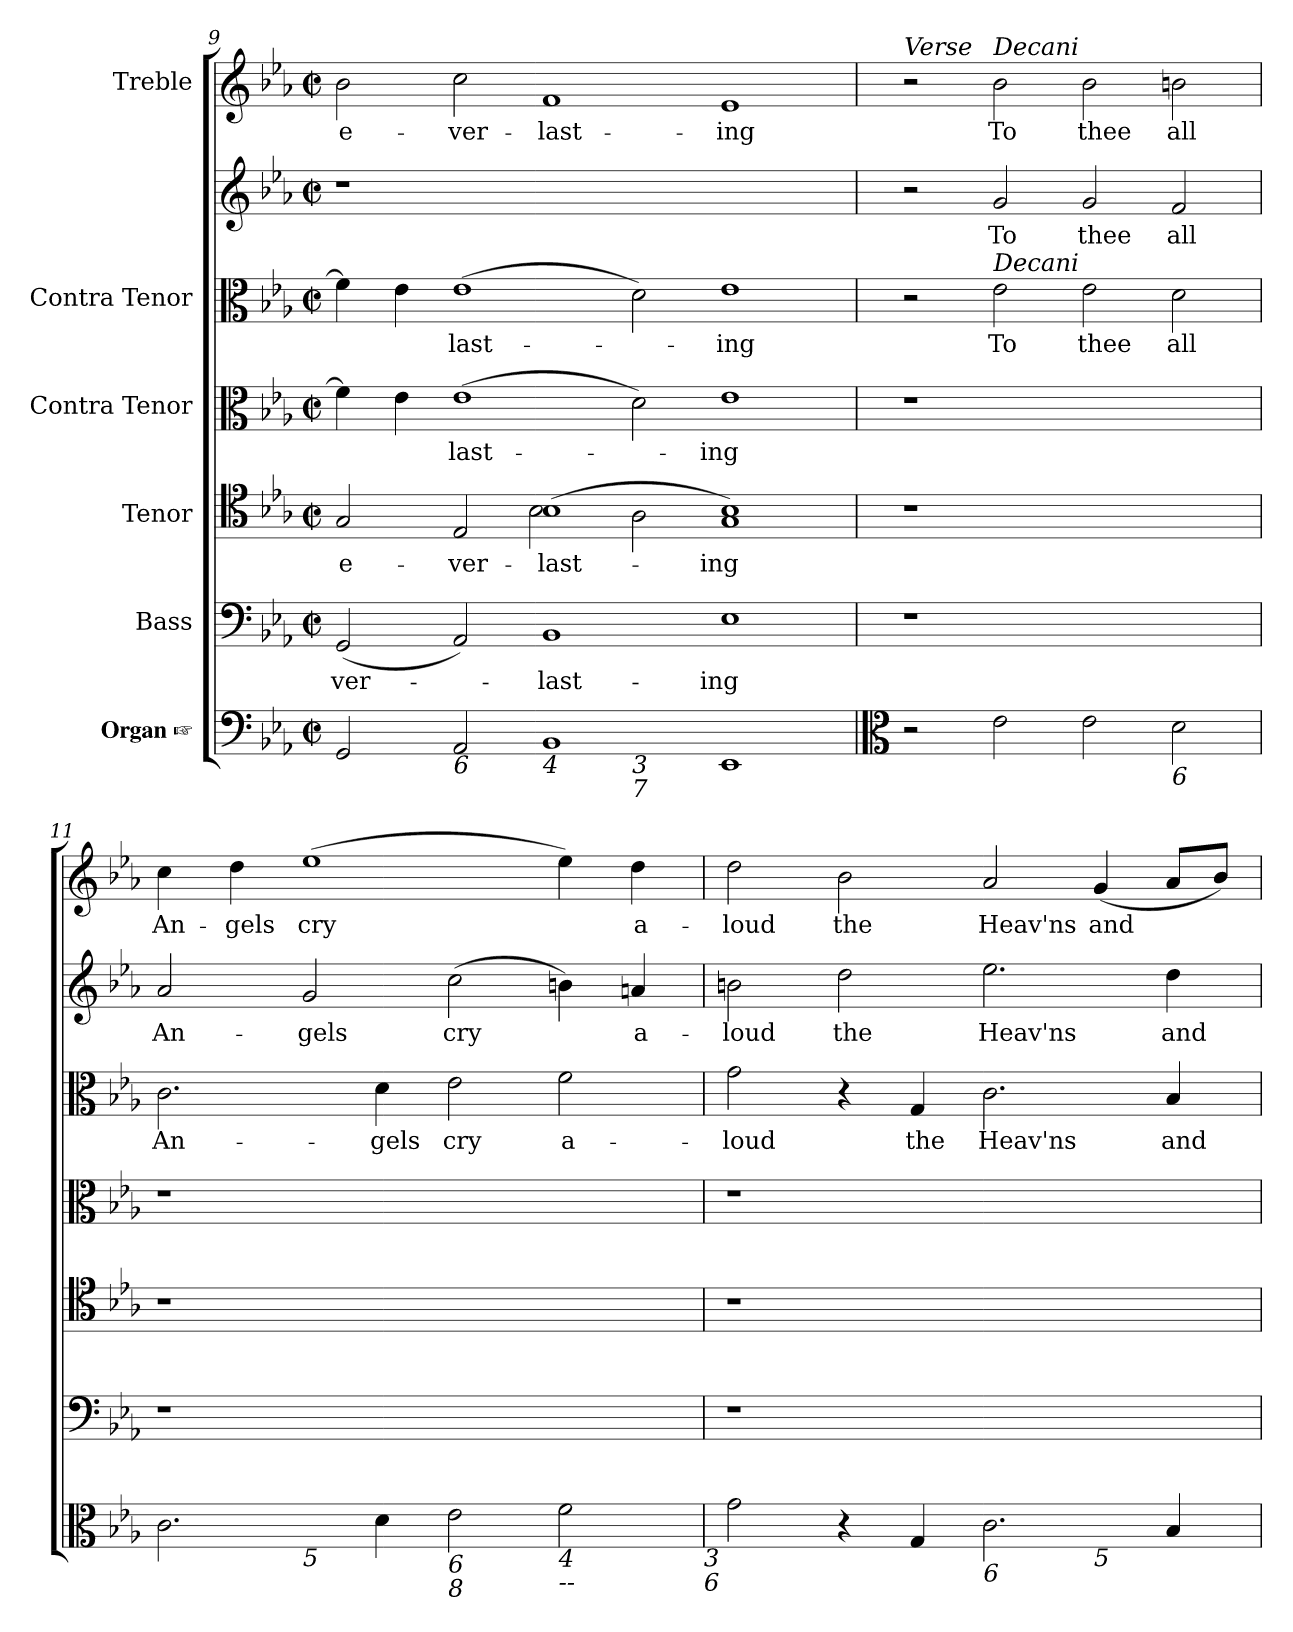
**kern	**kern	**text	**kern	**text	**kern	**text	**kern	**text	**kern	**text	**kern	**text
*part7	*part6	*part6	*part5	*part5	*part4	*part4	*part3	*part3	*part2	*part2	*part1	*part1
*staff7	*staff6	*staff6	*staff5	*staff5	*staff4	*staff4	*staff3	*staff3	*staff2	*staff2	*staff1	*staff1
*I"Organ     ☞	*I"Bass	*	*I"Tenor	*	*I"Contra Tenor	*	*I"Contra Tenor	*	*	*	*I"Treble	*
*clefF4	*clefF4	*	*clefC4	*	*clefC3	*	*clefC3	*	*clefG2	*	*clefG2	*
*k[b-e-a-]	*k[b-e-a-]	*	*k[b-e-a-]	*	*k[b-e-a-]	*	*k[b-e-a-]	*	*k[b-e-a-]	*	*k[b-e-a-]	*
*E-:	*E-:	*	*E-:	*	*E-:	*	*E-:	*	*E-:	*	*E-:	*
*M2/2	*M2/2	*	*M2/2	*	*M2/2	*	*M2/2	*	*M2/2	*	*M2/2	*
*met(c|)	*met(c|)	*	*met(c|)	*	*met(c|)	*	*met(c|)	*	*met(c|)	*	*met(c|)	*
=9	=9	=9	=9	=9	=9	=9	=9	=9	=9	=9	=9	=9
!LO:TX:b:i:t=7	!	!	!	!	!	!	!	!	!	!	!	!
!	!	!LO:LY:b	!	!LO:LY:b	!	!	!	!	!	!	!	!LO:LY:b
*^	*	*	*^	*	*	*	*	*	*	*	*	*
2GG/	1.ryy	(<2GG/	-ver-	2G/	2ryy	e-	4f\]	.	4f\]	.	1r	.	2b-\	e-
.	.	.	.	.	.	.	4e-\	.	4e-\	.	.	.	.	.
!LO:TX:b:i:t=6	!	!	!	!	!	!	!	!	!	!	!	!	!	!
!	!	!	!	!	!	!LO:LY:b	!	!LO:LY:b	!	!LO:LY:b	!	!	!	!LO:LY:b
2AA-/	.	2AA-/)	.	2E-/	2ryy	-ver-	(>1e-	-last-	(>1e-	-last-	.	.	2cc\	-ver-
!LO:TX:b:i:t=4	!	!	!	!	!	!	!	!	!	!	!	!	!	!
!	!	!	!LO:LY:b	!	!	!LO:LY:b	!	!	!	!	!	!	!	!LO:LY:b
1BB-	.	1BB-	-last-	(>1B-	2B-\	-last-	.	.	.	.	0ryy	.	1f	-last-
!	!LO:TX:b:i:t=3	!	!	!	!	!	!	!	!	!	!	!	!	!
!	!LO:TX:b:i:t=7	!	!	!	!	!	!	!	!	!	!	!	!	!
.	1.ryy	.	.	.	2A-\	.	2d\)	.	2d\)	.	.	.	.	.
!	!	!	!LO:LY:b	!	!	!LO:LY:b	!	!LO:LY:b	!	!LO:LY:b	!	!	!	!LO:LY:b
1EE-	.	1E-	-ing	1B-)	1G	-ing	1e-	-ing	1e-	-ing	.	.	1e-	-ing
*v	*v	*	*	*v	*v	*	*	*	*	*	*	*	*	*
!!LO:LB:g=z
=10	=10	=10	=10	=10	=10	=10	=10	=10	=10	=10	=10	=10
*clefC3	*	*	*	*	*	*	*	*	*	*	*	*
*^	*	*	*^	*	*	*	*	*	*	*	*	*
!	!	!	!	!	!	!	!	!	!	!	!	!	!LO:TX:a:i:t=Verse	!
*v	*v	*	*	*v	*v	*	*	*	*	*	*	*	*	*
2r	1r	.	1r	.	1r	.	2r	.	2r	.	2r	.
!	!	!	!	!	!	!	!	!	!	!	!LO:TX:a:i:t=Decani	!
!	!	!	!	!	!	!	!LO:TX:a:i:t=Decani	!	!	!	!	!
!	!	!	!	!	!	!	!	!LO:LY:b	!	!LO:LY:b	!	!LO:LY:b
2e-\	.	.	.	.	.	.	2e-\	To	2g/	To	2b-\	To
!	!	!	!	!	!	!	!	!LO:LY:b	!	!LO:LY:b	!	!LO:LY:b
2e-\	1ryy	.	1ryy	.	1ryy	.	2e-\	thee	2g/	thee	2b-\	thee
!LO:TX:b:i:t=6	!	!	!	!	!	!	!	!	!	!	!	!
!	!	!	!	!	!	!	!	!LO:LY:b	!	!LO:LY:b	!	!LO:LY:b
2d\	.	.	.	.	.	.	2d\	all	2f/	all	2bn\	all
=11	=11	=11	=11	=11	=11	=11	=11	=11	=11	=11	=11	=11
!LO:TX:b:i:t=6	!	!	!	!	!	!	!	!	!	!	!	!
!	!	!	!	!	!	!	!	!LO:LY:b	!	!LO:LY:b	!	!LO:LY:b
*^	*	*	*	*	*	*	*	*	*	*	*	*
2.c\	2ryy	1r	.	1r	.	1r	.	2.c\	An-	2a-/	An-	4cc\	An-
!	!	!	!	!	!	!	!	!	!	!	!	!	!LO:LY:b
.	.	.	.	.	.	.	.	.	.	.	.	4dd\	-gels
!	!LO:TX:b:i:t=5	!	!	!	!	!	!	!	!	!	!	!	!
!	!	!	!	!	!	!	!	!	!	!	!LO:LY:b	!	!LO:LY:b
.	1.ryy	.	.	.	.	.	.	.	.	2g/	-gels	(>1ee-	cry
!	!	!	!	!	!	!	!	!	!LO:LY:b	!	!	!	!
4d\	.	.	.	.	.	.	.	4d\	-gels	.	.	.	.
!LO:TX:b:i:t=6	!	!	!	!	!	!	!	!	!	!	!	!	!
!LO:TX:b:i:t=8	!	!	!	!	!	!	!	!	!	!	!	!	!
!	!	!	!	!	!	!	!	!	!LO:LY:b	!	!LO:LY:b	!	!
2e-\	.	1ryy	.	1ryy	.	1ryy	.	2e-\	cry	(>2cc\	cry	.	.
!LO:TX:b:i:t=4	!	!	!	!	!	!	!	!	!	!	!	!	!
!LO:TX:b:i:t=--	!	!	!	!	!	!	!	!	!	!	!	!	!
!	!	!	!	!	!	!	!	!	!LO:LY:b	!	!	!	!
2f\	.	.	.	.	.	.	.	2f\	a-	4bn\)	.	4ee-\)	.
!	!	!	!	!	!	!	!	!	!	!	!LO:LY:b	!	!LO:LY:b
.	.	.	.	.	.	.	.	.	.	4an/	a-	4dd\	a-
!LO:TX:b:i:t=3	!	!	!	!	!	!	!	!	!	!	!	!	!
!LO:TX:b:i:t=6	!	!	!	!	!	!	!	!	!	!	!	!	!
=12	=12	=12	=12	=12	=12	=12	=12	=12	=12	=12	=12	=12	=12
!	!	!	!	!	!	!	!	!	!LO:LY:b	!	!LO:LY:b	!	!LO:LY:b
2g\	1.ryy	1r	.	1r	.	1r	.	2g\	-loud	2bn\	-loud	2dd\	-loud
!	!	!	!	!	!	!	!	!	!	!	!LO:LY:b	!	!LO:LY:b
4r	.	.	.	.	.	.	.	4r	.	2dd\	the	2b-\	the
!	!	!	!	!	!	!	!	!	!LO:LY:b	!	!	!	!
4G/	.	.	.	.	.	.	.	4G/	the	.	.	.	.
!LO:TX:b:i:t=6	!	!	!	!	!	!	!	!	!	!	!	!	!
!	!	!	!	!	!	!	!	!	!LO:LY:b	!	!LO:LY:b	!	!LO:LY:b
2.c\	.	1ryy	.	1ryy	.	1ryy	.	2.c\	Heav'ns	2.ee-\	Heav'ns	2a-/	Heav'ns
!	!LO:TX:b:i:t=5	!	!	!	!	!	!	!	!	!	!	!	!
!	!	!	!	!	!	!	!	!	!	!	!	!	!LO:LY:b
.	2ryy	.	.	.	.	.	.	.	.	.	.	(<4g/	and
!	!	!	!	!	!	!	!	!	!LO:LY:b	!	!LO:LY:b	!	!
4B-/	.	.	.	.	.	.	.	4B-/	and	4dd\	and	8a-/L	.
.	.	.	.	.	.	.	.	.	.	.	.	8b-/J)	.
*v	*v	*	*	*	*	*	*	*	*	*	*	*	*
=	=	=	=	=	=	=	=	=	=	=	=	=
*-	*-	*-	*-	*-	*-	*-	*-	*-	*-	*-	*-	*-
